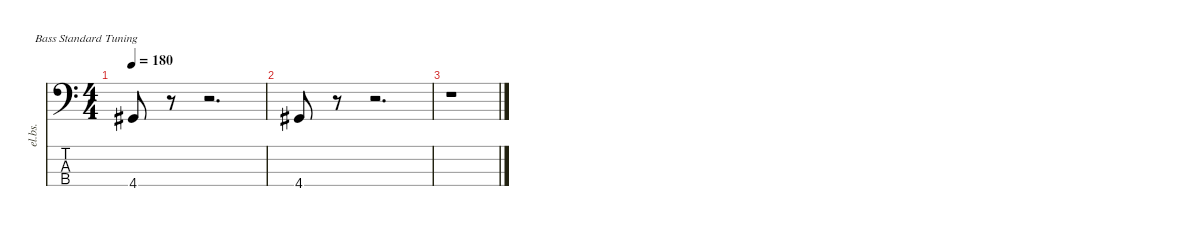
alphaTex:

\defaultSystemsLayout 4
\hideDynamics
\bracketExtendMode nobrackets
\track ("Electric Bass" "el.bs.") {mute instrument electricbassfinger}
\staff {score tabs}
\tuning (G2 D2 A1 E1)
\ts (4 4)
\tempo 180
\clef f4
\ks c
4.4{acc #}.8{dy mf beam Up} r.8{beam Down} r.2{d beam Down} |
4.4{acc #}.8{beam Up} r.8{beam Down} r.2{d beam Down} |
r.1{beam Down}
